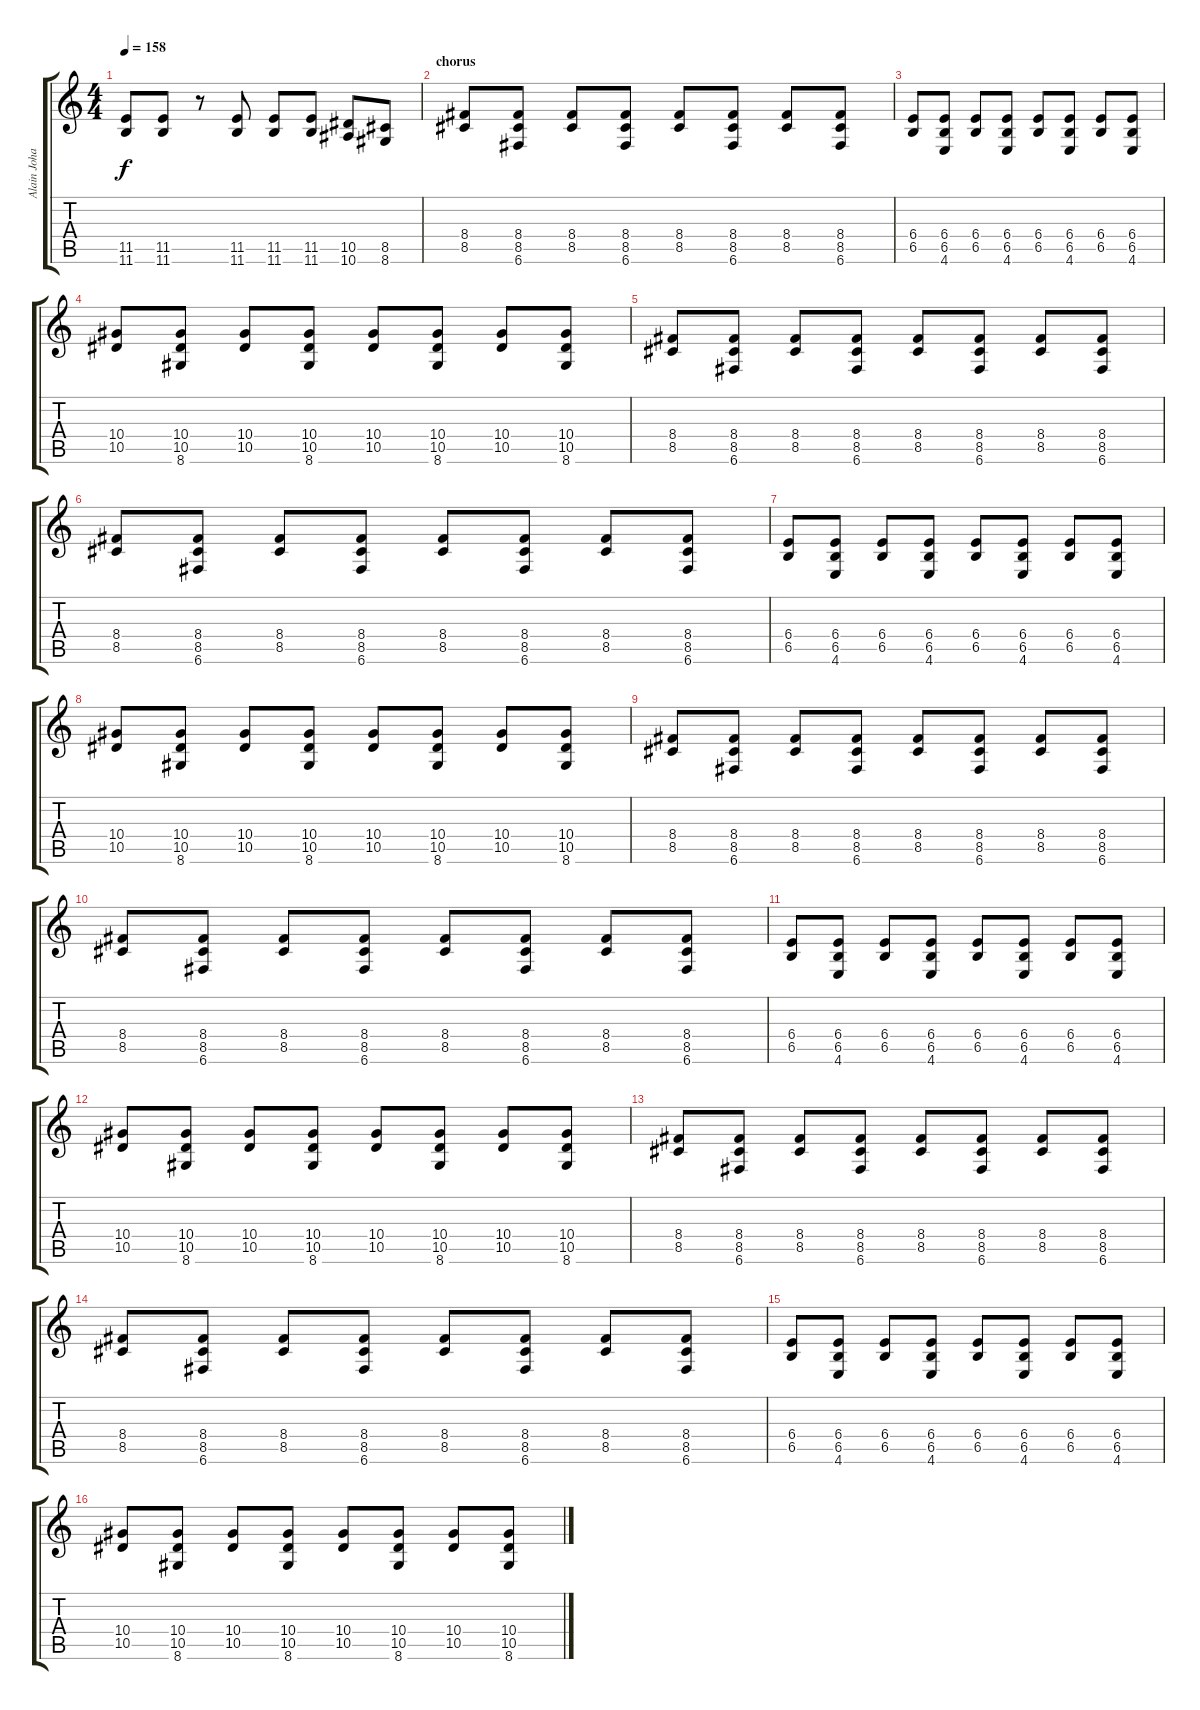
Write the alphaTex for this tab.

\track ("Alain Johannes - guitar" "Alain Joha") {instrument overdrivenguitar}
\staff {score tabs}
\tuning (C4 G3 Eb3 Bb2 F2 C2) {hide}
\ts (4 4)
\tempo 158
\clef g2
\ks c
(11.5 11.6).8{dy f} (11.5 11.6).8 r.8 (11.5 11.6).8 (11.5 11.6).8 (11.5 11.6).8 (10.5 10.6).8 (8.5 8.6).8 |
\section ("" "chorus")
(8.4 8.5).8 (8.4 8.5 6.6).8 (8.4 8.5).8 (8.4 8.5 6.6).8 (8.4 8.5).8 (8.4 8.5 6.6).8 (8.4 8.5).8 (8.4 8.5 6.6).8 |
(6.4 6.5).8 (6.4 6.5 4.6).8 (6.4 6.5).8 (6.4 6.5 4.6).8 (6.4 6.5).8 (6.4 6.5 4.6).8 (6.4 6.5).8 (6.4 6.5 4.6).8 |
(10.4 10.5).8 (10.4 10.5 8.6).8 (10.4 10.5).8 (10.4 10.5 8.6).8 (10.4 10.5).8 (10.4 10.5 8.6).8 (10.4 10.5).8 (10.4 10.5 8.6).8 |
(8.4 8.5).8 (8.4 8.5 6.6).8 (8.4 8.5).8 (8.4 8.5 6.6).8 (8.4 8.5).8 (8.4 8.5 6.6).8 (8.4 8.5).8 (8.4 8.5 6.6).8 |
(8.4 8.5).8 (8.4 8.5 6.6).8 (8.4 8.5).8 (8.4 8.5 6.6).8 (8.4 8.5).8 (8.4 8.5 6.6).8 (8.4 8.5).8 (8.4 8.5 6.6).8 |
(6.4 6.5).8 (6.4 6.5 4.6).8 (6.4 6.5).8 (6.4 6.5 4.6).8 (6.4 6.5).8 (6.4 6.5 4.6).8 (6.4 6.5).8 (6.4 6.5 4.6).8 |
(10.4 10.5).8 (10.4 10.5 8.6).8 (10.4 10.5).8 (10.4 10.5 8.6).8 (10.4 10.5).8 (10.4 10.5 8.6).8 (10.4 10.5).8 (10.4 10.5 8.6).8 |
(8.4 8.5).8 (8.4 8.5 6.6).8 (8.4 8.5).8 (8.4 8.5 6.6).8 (8.4 8.5).8 (8.4 8.5 6.6).8 (8.4 8.5).8 (8.4 8.5 6.6).8 |
(8.4 8.5).8 (8.4 8.5 6.6).8 (8.4 8.5).8 (8.4 8.5 6.6).8 (8.4 8.5).8 (8.4 8.5 6.6).8 (8.4 8.5).8 (8.4 8.5 6.6).8 |
(6.4 6.5).8 (6.4 6.5 4.6).8 (6.4 6.5).8 (6.4 6.5 4.6).8 (6.4 6.5).8 (6.4 6.5 4.6).8 (6.4 6.5).8 (6.4 6.5 4.6).8 |
(10.4 10.5).8 (10.4 10.5 8.6).8 (10.4 10.5).8 (10.4 10.5 8.6).8 (10.4 10.5).8 (10.4 10.5 8.6).8 (10.4 10.5).8 (10.4 10.5 8.6).8 |
(8.4 8.5).8 (8.4 8.5 6.6).8 (8.4 8.5).8 (8.4 8.5 6.6).8 (8.4 8.5).8 (8.4 8.5 6.6).8 (8.4 8.5).8 (8.4 8.5 6.6).8 |
(8.4 8.5).8 (8.4 8.5 6.6).8 (8.4 8.5).8 (8.4 8.5 6.6).8 (8.4 8.5).8 (8.4 8.5 6.6).8 (8.4 8.5).8 (8.4 8.5 6.6).8 |
(6.4 6.5).8 (6.4 6.5 4.6).8 (6.4 6.5).8 (6.4 6.5 4.6).8 (6.4 6.5).8 (6.4 6.5 4.6).8 (6.4 6.5).8 (6.4 6.5 4.6).8 |
(10.4 10.5).8 (10.4 10.5 8.6).8 (10.4 10.5).8 (10.4 10.5 8.6).8 (10.4 10.5).8 (10.4 10.5 8.6).8 (10.4 10.5).8 (10.4 10.5 8.6).8
